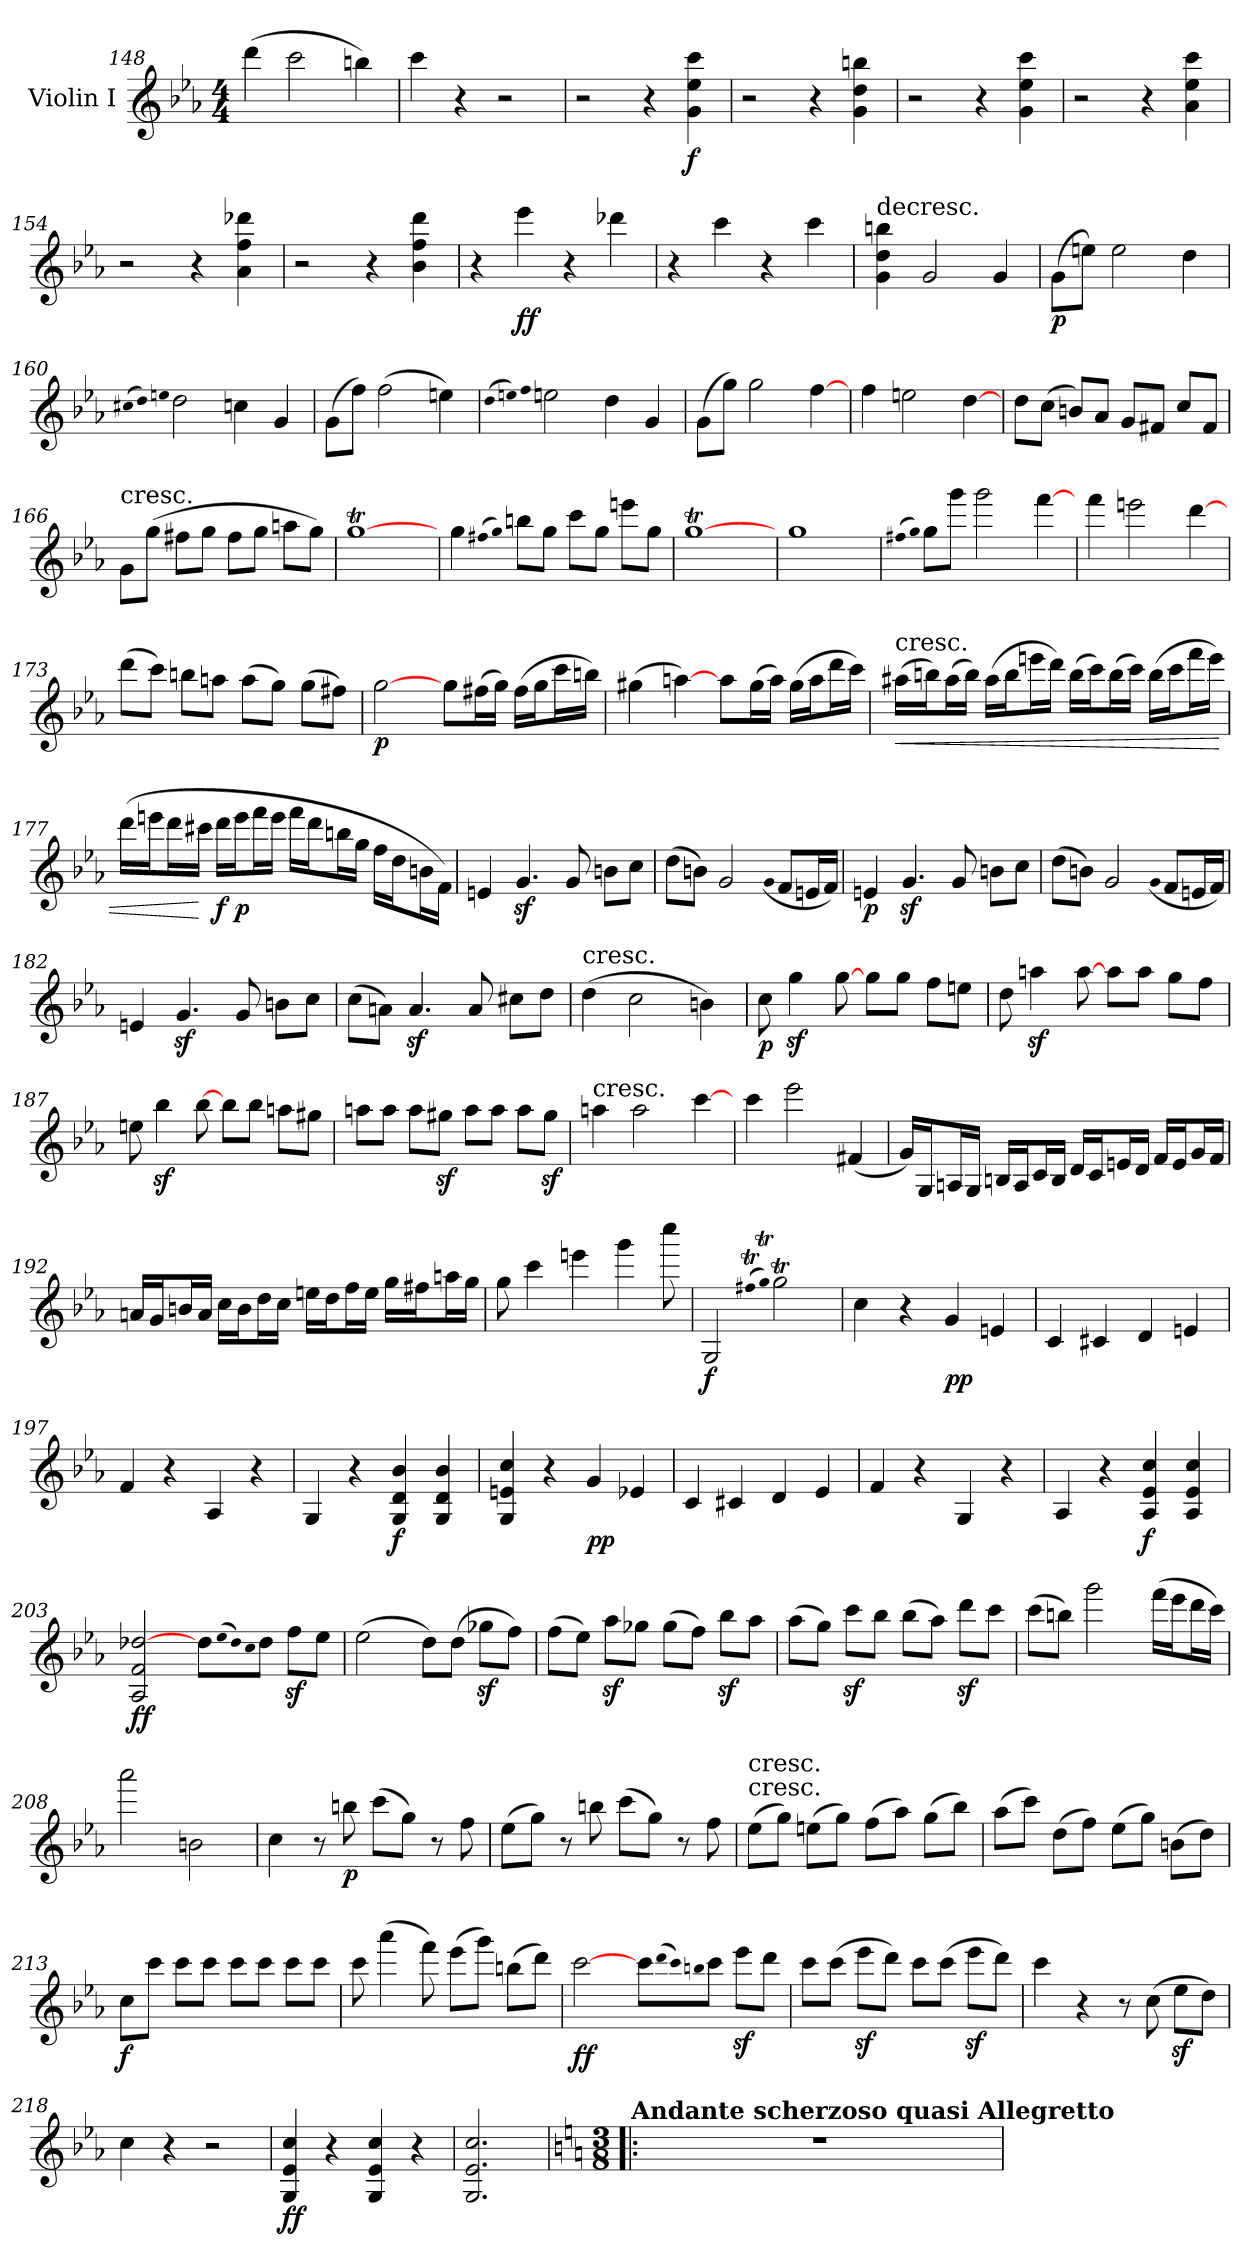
**kern	**dynam
*part1	*part1
*staff1	*staff1
*I"Violin I	*
*I'Vln	*
*clefG2	*
*k[b-e-a-]	*
*c:	*
*M4/4	*
=148	=148
(4ddd	.
2ccc	.
4bbn)	.
=149	=149
4ccc	.
4r	.
2r	.
=150	=150
2r	.
4r	.
4g 4ee- 4ccc	f
=151	=151
2r	.
4r	.
4g 4dd 4bbn	.
=152	=152
2r	.
4r	.
4g 4ee- 4ccc	.
=153	=153
2r	.
4r	.
4a- 4ee- 4ccc	.
=154	=154
2r	.
4r	.
4a- 4ff 4ddd-X	.
=155	=155
2r	.
4r	.
4b- 4ff 4ddd	.
=156	=156
4r	.
4eee-	ff
4r	.
4ddd-X	.
=157	=157
4r	.
4ccc	.
4r	.
4ccc	.
=158	=158
!LO:TX:a:t=decresc.	!
4g 4dd 4bbn	.
2g	.
4g	.
=159	=159
(8g\L	p
8een\J)	.
2ee	.
4dd	.
=160	=160
(qqcc#X	.
qqdd)	.
qqeen	.
2dd	.
4ccn	.
4g	.
=161	=161
(8g\L	.
8ff\J)	.
(2ff	.
4een)	.
=162	=162
(qqdd	.
qqeen)	.
qqff	.
2een	.
4dd	.
4g	.
=163	=163
(8g\L	.
8gg\J)	.
2gg	.
[4ff	.
=164	=164
4ff	.
2een	.
[4dd	.
=165	=165
8dd\L	.
(8cc\J	.
8bn/L)	.
8a-/J	.
8g/L	.
8f#X/J	.
8cc/L	.
8f#/J	.
=166	=166
!LO:TX:a:t=cresc.	!
8g\L	.
(8gg\J	.
8ff#X\L	.
8gg\J	.
8ff#\L	.
8gg\J	.
8aan\L	.
8gg\J)	.
=167	=167
[1ggt	.
=168	=168
4gg	.
(qqff#X	.
qqgg)	.
8bbn\L	.
8gg\J	.
8ccc\L	.
8gg\J	.
8eeen\L	.
8gg\J	.
=169	=169
[1ggt	.
=170	=170
1gg	.
=171	=171
(qqff#X	.
qqgg)	.
8gg\L	.
8ggg\J	.
2ggg	.
[4fff	.
=172	=172
4fff	.
2eeen	.
[4ddd	.
=173	=173
(8ddd\L	.
8ccc\J)	.
8bbn\L	.
8aan\J	.
(8aa\L	.
8gg\J)	.
(8gg\L	.
8ff#X\J)	.
=174	=174
[2gg	p
8gg\L	.
(16ff#X\L	.
16gg\JJ)	.
(16ff#\LL	.
16gg\J	.
16ccc\L	.
16bbn\JJ)	.
=175	=175
(4gg#X	.
[4aan)	.
8aa\L	.
(16gg#\L	.
16aa\JJ)	.
(16gg#\LL	.
16aa\J	.
16ddd\L	.
16ccc\JJ)	.
=176	=176
!LO:TX:a:t=cresc.	!
!	!LO:HP:b
(16aa#X\LL	<
16bbn\J)	.
(16aa#\L	.
16bb\JJ)	.
(16aa#\LL	.
16bb\J	.
16eeen\L	.
16ddd\JJ)	.
(16bb\LL	.
16ccc\J)	.
(16bb\L	.
16ccc\JJ)	.
(16bb\LL	.
16ccc\J	.
16fff\L	.
16eee\JJ)	.
=177	=177
(16ddd\LL	.
16eeen\J	.
16ddd\L	.
16ccc#X\JJ	[
16ddd\LL	f
16eee\J	p
16fff\L	.
16eee\JJ	.
16fff\LL	.
16ddd\J	.
16bbn\L	.
16gg\JJ	.
16ff\LL	.
16dd\J	.
16bn\L	.
16f\JJ)	.
=178	=178
4en	.
4.gz	.
8g	.
8bn\L	.
8cc\J	.
=179	=179
(8dd\L	.
8bn\J)	.
2g	.
(qqg	.
8f/L	.
16en/L	.
16f/JJ)	.
=180	=180
4en	p
4.gz	.
8g	.
8bn\L	.
8cc\J	.
=181	=181
(8dd\L	.
8bn\J)	.
2g	.
(qqg	.
8f/L	.
16en/L	.
16f/JJ)	.
=182	=182
4en	.
4.gz	.
8g	.
8bn\L	.
8cc\J	.
=183	=183
(8cc\L	.
8an\J)	.
4.az	.
8a	.
8cc#X\L	.
8dd\J	.
=184	=184
!LO:TX:a:t=cresc.	!
(4dd	.
2cc	.
4bn)	.
=185	=185
8cc	p
4ggz	.
[8gg	.
8gg\L	.
8gg\J	.
8ff\L	.
8een\J	.
=186	=186
8dd	.
4aanz	.
[8aa	.
8aa\L	.
8aa\J	.
8gg\L	.
8ff\J	.
=187	=187
8een	.
4bb-z	.
[8bb-	.
8bb-\L	.
8bb-\J	.
8aan\L	.
8gg#X\J	.
=188	=188
8aan\L	.
8aa\J	.
8aa\L	.
8gg#Xz\J	.
8aa\L	.
8aa\J	.
8aa\L	.
8gg#z\J	.
=189	=189
!LO:TX:a:t=cresc.	!
4aan	.
2aa	.
[4ccc	.
=190	=190
4ccc	.
2eee-	.
(4f#X	.
=191	=191
16g/LL)	.
16G/J	.
16An/L	.
16G/JJ	.
16Bn/LL	.
16A/J	.
16c/L	.
16B/JJ	.
16d/LL	.
16c/J	.
16en/L	.
16d/JJ	.
16f/LL	.
16e/J	.
16g/L	.
16f/JJ	.
=192	=192
16an/LL	.
16g/J	.
16bn/L	.
16a/JJ	.
16cc\LL	.
16b\J	.
16dd\L	.
16cc\JJ	.
16een\LL	.
16dd\J	.
16ff\L	.
16ee\JJ	.
16gg\LL	.
16ff#X\J	.
16aan\L	.
16gg\JJ	.
=193	=193
8gg	.
4ccc	.
4eeen	.
4ggg	.
8cccc	.
=194	=194
2G	f
(qqff#Xt	.
qqggt)	.
2ggt	.
=195	=195
4cc	.
4r	.
4g	pp
4en	.
=196	=196
4c	.
4c#X	.
4d	.
4en	.
=197	=197
4f	.
4r	.
4A-	.
4r	.
=198	=198
4G	.
4r	.
4G 4d 4b-	f
4G 4d 4b-	.
=199	=199
4G 4en 4cc	.
4r	.
4g	pp
4e-X	.
=200	=200
4c	.
4c#X	.
4d	.
4e-	.
=201	=201
4f	.
4r	.
4G	.
4r	.
=202	=202
4A-	.
4r	.
4A- 4e- 4cc	f
4A- 4e- 4cc	.
=203	=203
2A- 2f [2dd-X	ff
8dd-\L	.
(qqee-	.
qqdd-)	.
qqcc	.
8dd-\J	.
8ffz\L	.
8ee-\J	.
=204	=204
(2ee-	.
8dd\L)	.
(8dd\J	.
8gg-Xz\L	.
8ff\J)	.
=205	=205
(8ff\L	.
8ee-\J)	.
8aa-z\L	.
8gg-X\J	.
(8gg-\L	.
8ff\J)	.
8bb-z\L	.
8aa-\J	.
=206	=206
(8aa-\L	.
8gg\J)	.
8cccz\L	.
8bb-\J	.
(8bb-\L	.
8aa-\J)	.
8dddz\L	.
8ccc\J	.
=207	=207
(8ccc\L	.
8bbn\J)	.
2ggg	.
(16fff\LL	.
16eee-\J	.
16ddd\L	.
16ccc\JJ)	.
=208	=208
2aaa-	.
2bn	.
=209	=209
4cc	.
8r	.
8bbn	p
(8ccc\L	.
8gg\J)	.
8r	.
8ff	.
=210	=210
(8ee-\L	.
8gg\J)	.
8r	.
8bbn	.
(8ccc\L	.
8gg\J)	.
8r	.
8ff	.
=211	=211
!LO:TX:t=cresc.	!
!LO:TX:a:t=cresc.	!
(8ee-\L	.
8gg\J)	.
(8een\L	.
8gg\J)	.
(8ff\L	.
8aa-\J)	.
(8gg\L	.
8bb-\J)	.
=212	=212
(8aa-\L	.
8ccc\J)	.
(8dd\L	.
8ff\J)	.
(8ee-\L	.
8gg\J)	.
(8bn\L	.
8dd\J)	.
=213	=213
8cc\L	f
8ccc\J	.
8ccc\L	.
8ccc\J	.
8ccc\L	.
8ccc\J	.
8ccc\L	.
8ccc\J	.
=214	=214
8ccc	.
(4aaa-	.
8fff)	.
(8eee-\L	.
8ggg\J)	.
(8bbn\L	.
8ddd\J)	.
=215	=215
[2ccc	ff
8ccc\L	.
(qqddd	.
qqccc)	.
qqbbn	.
8ccc\J	.
8eee-z\L	.
8ddd\J	.
=216	=216
8ccc\L	.
(8ccc\J	.
8eee-z\L	.
8ddd\J)	.
8ccc\L	.
(8ccc\J	.
8eee-z\L	.
8ddd\J)	.
=217	=217
4ccc	.
4r	.
8r	.
(8cc	.
8ee-z\L	.
8dd\J)	.
=218	=218
4cc	.
4r	.
2r	.
=219	=219
4G 4e- 4cc	ff
4r	.
4G 4e- 4cc	.
4r	.
=220	=220
2.G 2.e- 2.cc	.
=221!|:	=221!|:
*k[]	*
*C:	*
*M3/8	*
!LO:TX:a:B:t=Andante scherzoso quasi Allegretto	!
4.r	.
=	=
*-	*-
